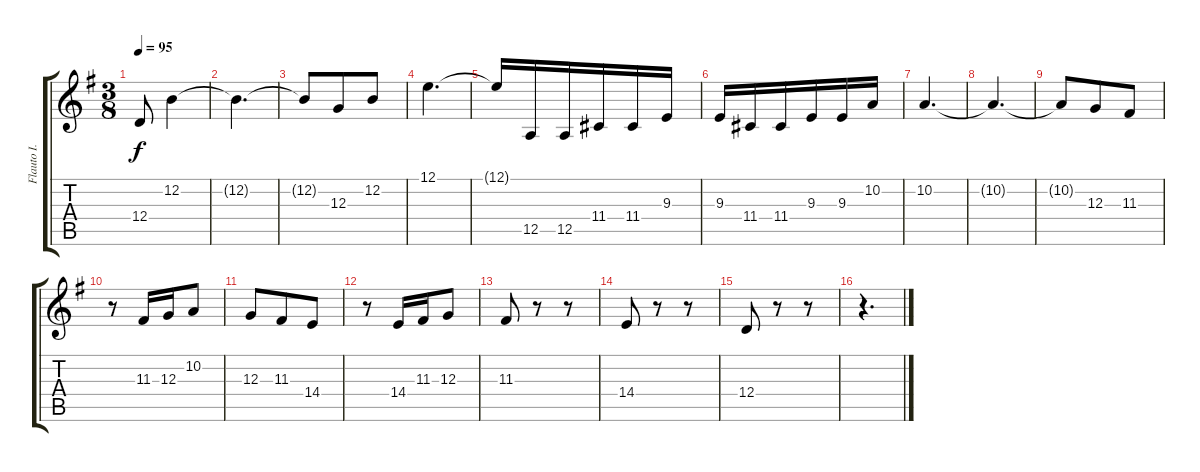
\track ("Flauto I. (Flùte à bee)" "Flauto I. ") {instrument recorder}
\staff {score tabs}
\tuning (E4 B3 G3 D3 A2 E2) {hide}
\ts (3 8)
\tempo 95
\clef g2
\ks g
12.4.8{dy f} 12.2.4 |
12.2{t}.4{d} |
12.2{t}.8 12.3.8 12.2.8 |
12.1.4{d} |
12.1{t}.16 12.5.16{beam merge} 12.5.16 11.4.16{beam merge} 11.4.16 9.3.16 |
9.3.16 11.4.16{beam merge} 11.4.16 9.3.16{beam merge} 9.3.16 10.2.16 |
10.2.4{d} |
10.2{t}.4{d} |
10.2{t}.8 12.3.8 11.3.8 |
r.8 11.3.16 12.3.16{beam merge} 10.2.8 |
12.3.8 11.3.8 14.4.8 |
r.8 14.4.16 11.3.16{beam merge} 12.3.8 |
11.3.8 r.8 r.8 |
14.4.8 r.8 r.8 |
12.4.8 r.8 r.8 |
r.4{d}
